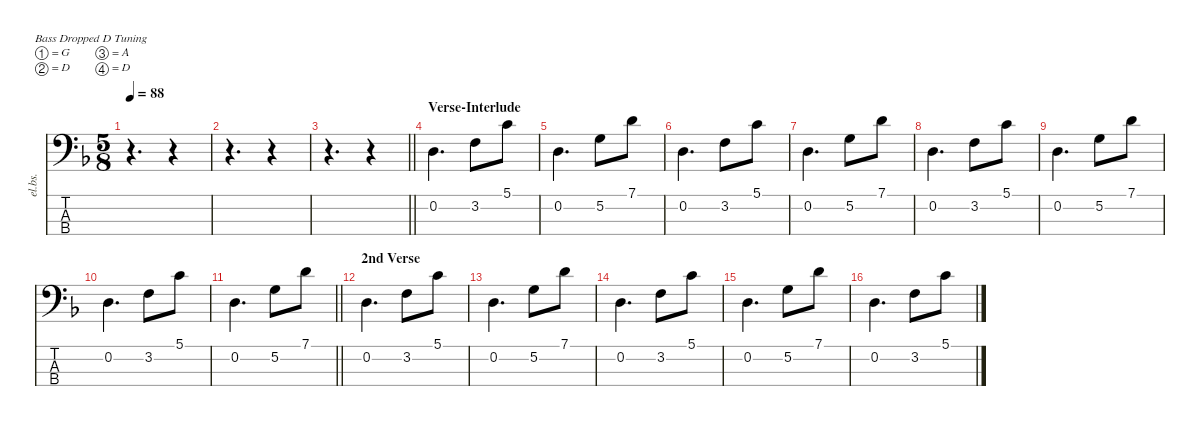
\defaultSystemsLayout 4
\hideDynamics
\bracketExtendMode nobrackets
\otherSystemsTrackNameOrientation horizontal
\track ("Bass w/ whammy" "el.bs.") {instrument electricbasspick}
\staff {score tabs}
\tuning (G2 D2 A1 D1)
\ts (5 8)
\tempo 88
\clef f4
\ks dminor
r.4{d dy f beam Down} r.4{beam Down} |
r.4{d beam Down} r.4{beam Down} |
\barLineRight lightlight
r.4{d beam Down} r.4{beam Down} |
\section ("" "Verse-Interlude")
0.2{acc forcenatural}.4{d beam Down} 3.2{acc forcenatural}.8{beam Down} 5.1{acc forcenatural}.8{beam Down} |
0.2{acc forcenatural}.4{d beam Down beam split} 5.2{acc forcenatural}.8{beam Down} 7.1{acc forcenatural}.8{beam Down} |
0.2{acc forcenatural}.4{d beam Down} 3.2{acc forcenatural}.8{beam Down} 5.1{acc forcenatural}.8{beam Down} |
0.2{acc forcenatural}.4{d beam Down beam split} 5.2{acc forcenatural}.8{beam Down} 7.1{acc forcenatural}.8{beam Down} |
0.2{acc forcenatural}.4{d beam Down} 3.2{acc forcenatural}.8{beam Down} 5.1{acc forcenatural}.8{beam Down} |
0.2{acc forcenatural}.4{d beam Down beam split} 5.2{acc forcenatural}.8{beam Down} 7.1{acc forcenatural}.8{beam Down} |
0.2{acc forcenatural}.4{d beam Down} 3.2{acc forcenatural}.8{beam Down} 5.1{acc forcenatural}.8{beam Down} |
\barLineRight lightlight
0.2{acc forcenatural}.4{d beam Down beam split} 5.2{acc forcenatural}.8{beam Down} 7.1{acc forcenatural}.8{beam Down} |
\section ("" "2nd Verse")
0.2{acc forcenatural}.4{d beam Down} 3.2{acc forcenatural}.8{beam Down} 5.1{acc forcenatural}.8{beam Down} |
0.2{acc forcenatural}.4{d beam Down beam split} 5.2{acc forcenatural}.8{beam Down} 7.1{acc forcenatural}.8{beam Down} |
0.2{acc forcenatural}.4{d beam Down} 3.2{acc forcenatural}.8{beam Down} 5.1{acc forcenatural}.8{beam Down} |
0.2{acc forcenatural}.4{d beam Down beam split} 5.2{acc forcenatural}.8{beam Down} 7.1{acc forcenatural}.8{beam Down} |
0.2{acc forcenatural}.4{d beam Down} 3.2{acc forcenatural}.8{beam Down} 5.1{acc forcenatural}.8{beam Down}
